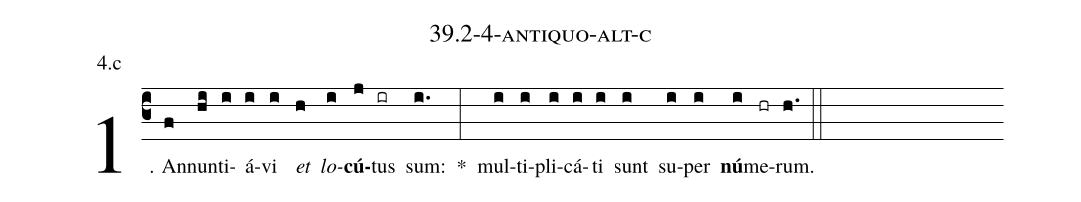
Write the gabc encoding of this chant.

name: 39.2-4-antiquo-alt-c;
annotation: 4.c;
%%
(c3)1. An(f)nun(hi)ti(i)á(i)vi(i) <i>et</i>(h) <i>lo</i>(i)<b>cú</b>(j)tus(ir) sum:(i.) *(:) mul(i)ti(i)pli(i)cá(i)ti(i) sunt(i) su(i)per(i) <b>nú</b>(i)me(hr)rum.(h.) (::)


%E(i) u(i) o(i) u(i) a(i) e.(h.) (::)
